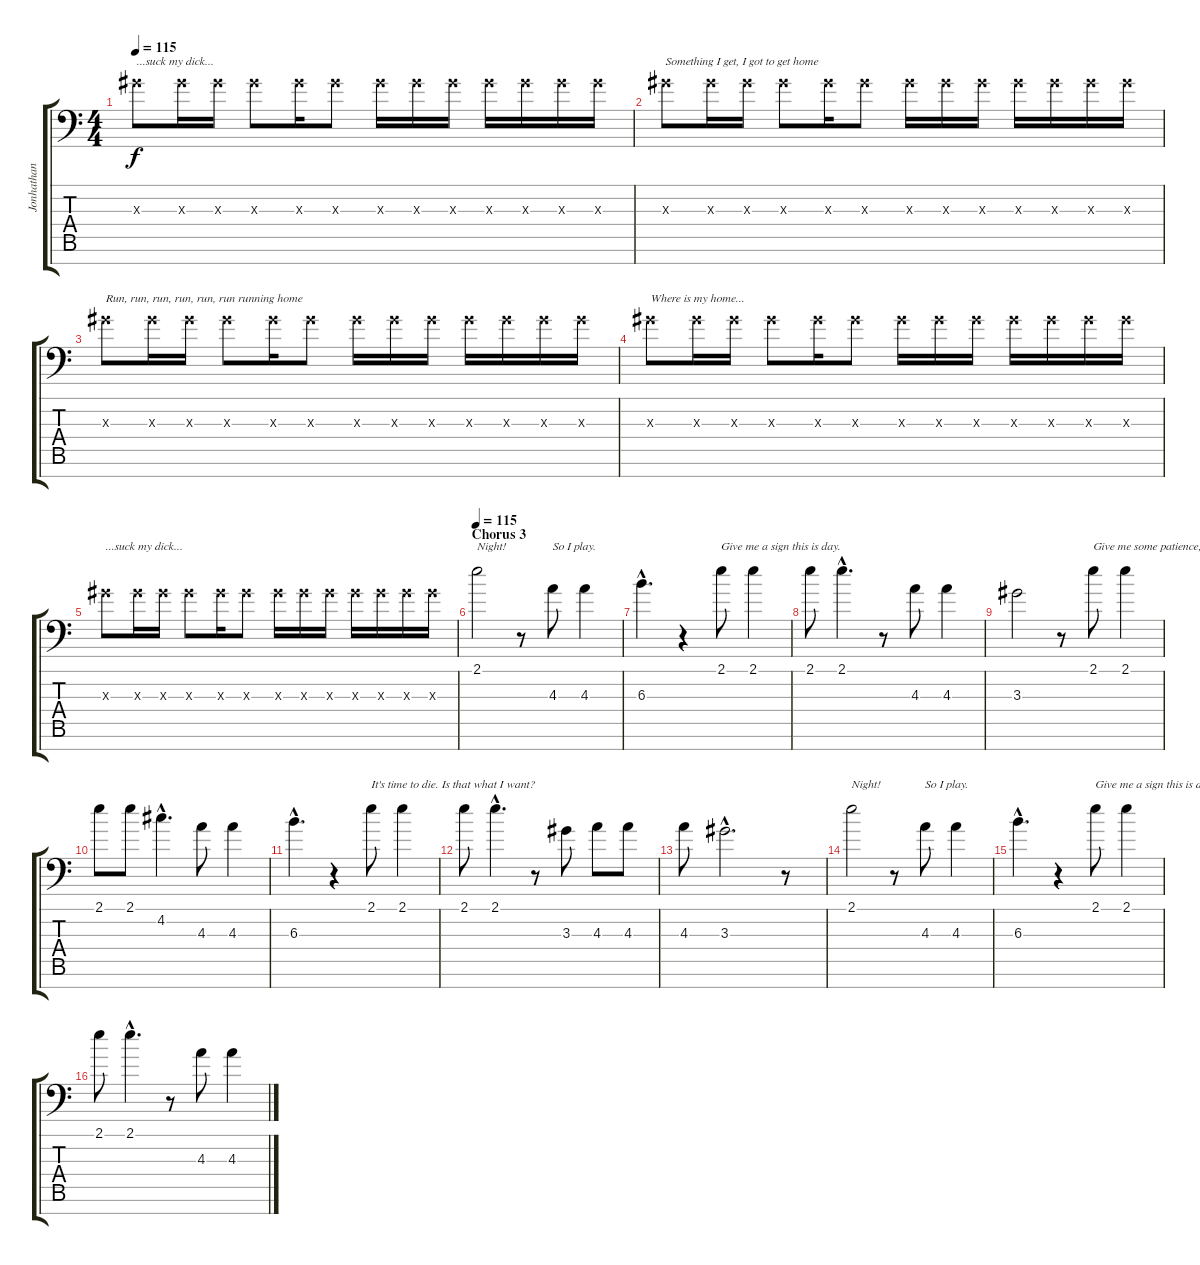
\track ("Jonhathan Davis - Vocals" "Jonhathan ") {instrument electricguitarmuted}
\staff {score tabs}
\tuning (D4 A3 F3 C3 G2 D2 A1) {hide}
\ts (4 4)
\tempo 115
\clef f4
\ks c
3.3{x}.8{txt "...suck my dick... " dy f} 3.3{x}.16 3.3{x}.16 3.3{x}.8 3.3{x}.16 3.3{x}.8 3.3{x}.16 3.3{x}.16 3.3{x}.16 3.3{x}.16 3.3{x}.16 3.3{x}.16 3.3{x}.16 |
3.3{x}.8{txt "Something I get, I got to get home "} 3.3{x}.16 3.3{x}.16 3.3{x}.8 3.3{x}.16 3.3{x}.8 3.3{x}.16 3.3{x}.16 3.3{x}.16 3.3{x}.16 3.3{x}.16 3.3{x}.16 3.3{x}.16 |
3.3{x}.8{txt "Run, run, run, run, run, run running home "} 3.3{x}.16 3.3{x}.16 3.3{x}.8 3.3{x}.16 3.3{x}.8 3.3{x}.16 3.3{x}.16 3.3{x}.16 3.3{x}.16 3.3{x}.16 3.3{x}.16 3.3{x}.16 |
3.3{x}.8{txt "Where is my home... "} 3.3{x}.16 3.3{x}.16 3.3{x}.8 3.3{x}.16 3.3{x}.8 3.3{x}.16 3.3{x}.16 3.3{x}.16 3.3{x}.16 3.3{x}.16 3.3{x}.16 3.3{x}.16 |
3.3{x}.8{txt "...suck my dick... "} 3.3{x}.16 3.3{x}.16 3.3{x}.8 3.3{x}.16 3.3{x}.8 3.3{x}.16 3.3{x}.16 3.3{x}.16 3.3{x}.16 3.3{x}.16 3.3{x}.16 3.3{x}.16 |
\section ("" "Chorus 3")
\tempo 115
2.1.2{txt "Night!" volume 14 instrument stringensemble1} r.8 4.3.8{txt "So I play."} 4.3.4 |
6.3{hac}.4{d} r.4 2.1.8{txt "Give me a sign this is day."} 2.1.4 |
2.1.8 2.1{hac}.4{d} r.8 4.3.8 4.3.4 |
3.3.2 r.8 2.1.8{txt "Give me some patience, so I pray."} 2.1.4 |
2.1.8 2.1.8 4.2{hac}.4{d} 4.3.8 4.3.4 |
6.3{hac}.4{d} r.4 2.1.8{txt "It's time to die. Is that what I want? "} 2.1.4 |
2.1.8 2.1{hac}.4{d} r.8 3.3.8 4.3.8 4.3.8 |
4.3.8 3.3{hac}.2{d} r.8 |
2.1.2{txt "Night!"} r.8 4.3.8{txt "So I play."} 4.3.4 |
6.3{hac}.4{d} r.4 2.1.8{txt "Give me a sign this is day."} 2.1.4 |
2.1.8 2.1{hac}.4{d} r.8 4.3.8 4.3.4
